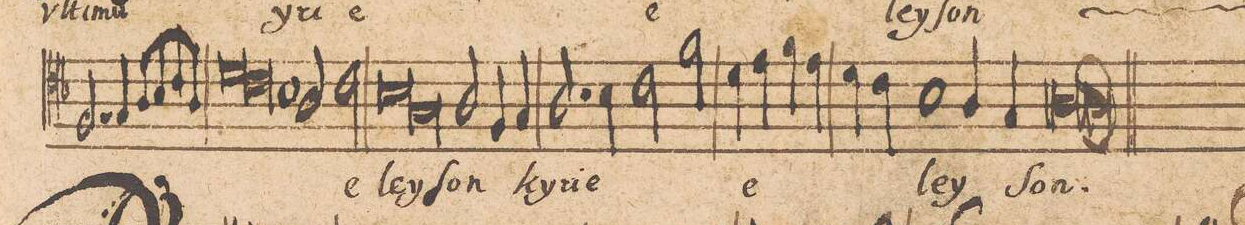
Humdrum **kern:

**kern	**text
*I"[Alto]	*
*clefC4	*
*k[b-]	*
*met(c|)	*
*M2/1	*
2.F/	.
=38-	=38-
4G/	.
8A/L	.
8B-/	.
8c/	.
8A/J	.
*lig	*
1d	.
=39-	=39-
1c	.
*Xlig	*
1B-	.
=40-	=40-
2A/	-ſon
*	*Xij
2c\	e-
*lig	*
1B-	-ley-
=41-	=41-
1G	.
*Xlig	*
2A/	-ſon
4F/	ky-
4G/	.
=42-	=42-
2.A/	-ri-
4B-\	.
2c\	-e
2f\	.
=43-	=43-
4d\	e-
4e\	.
4f\	.
4e\	.
4d\	.
4c\	.
1B-	-ley-
=44-	=44-
4A/	.
4G/	.
[1Al	-ſon.
=45-	=45-
0A]	.
==	==
*-	*-
